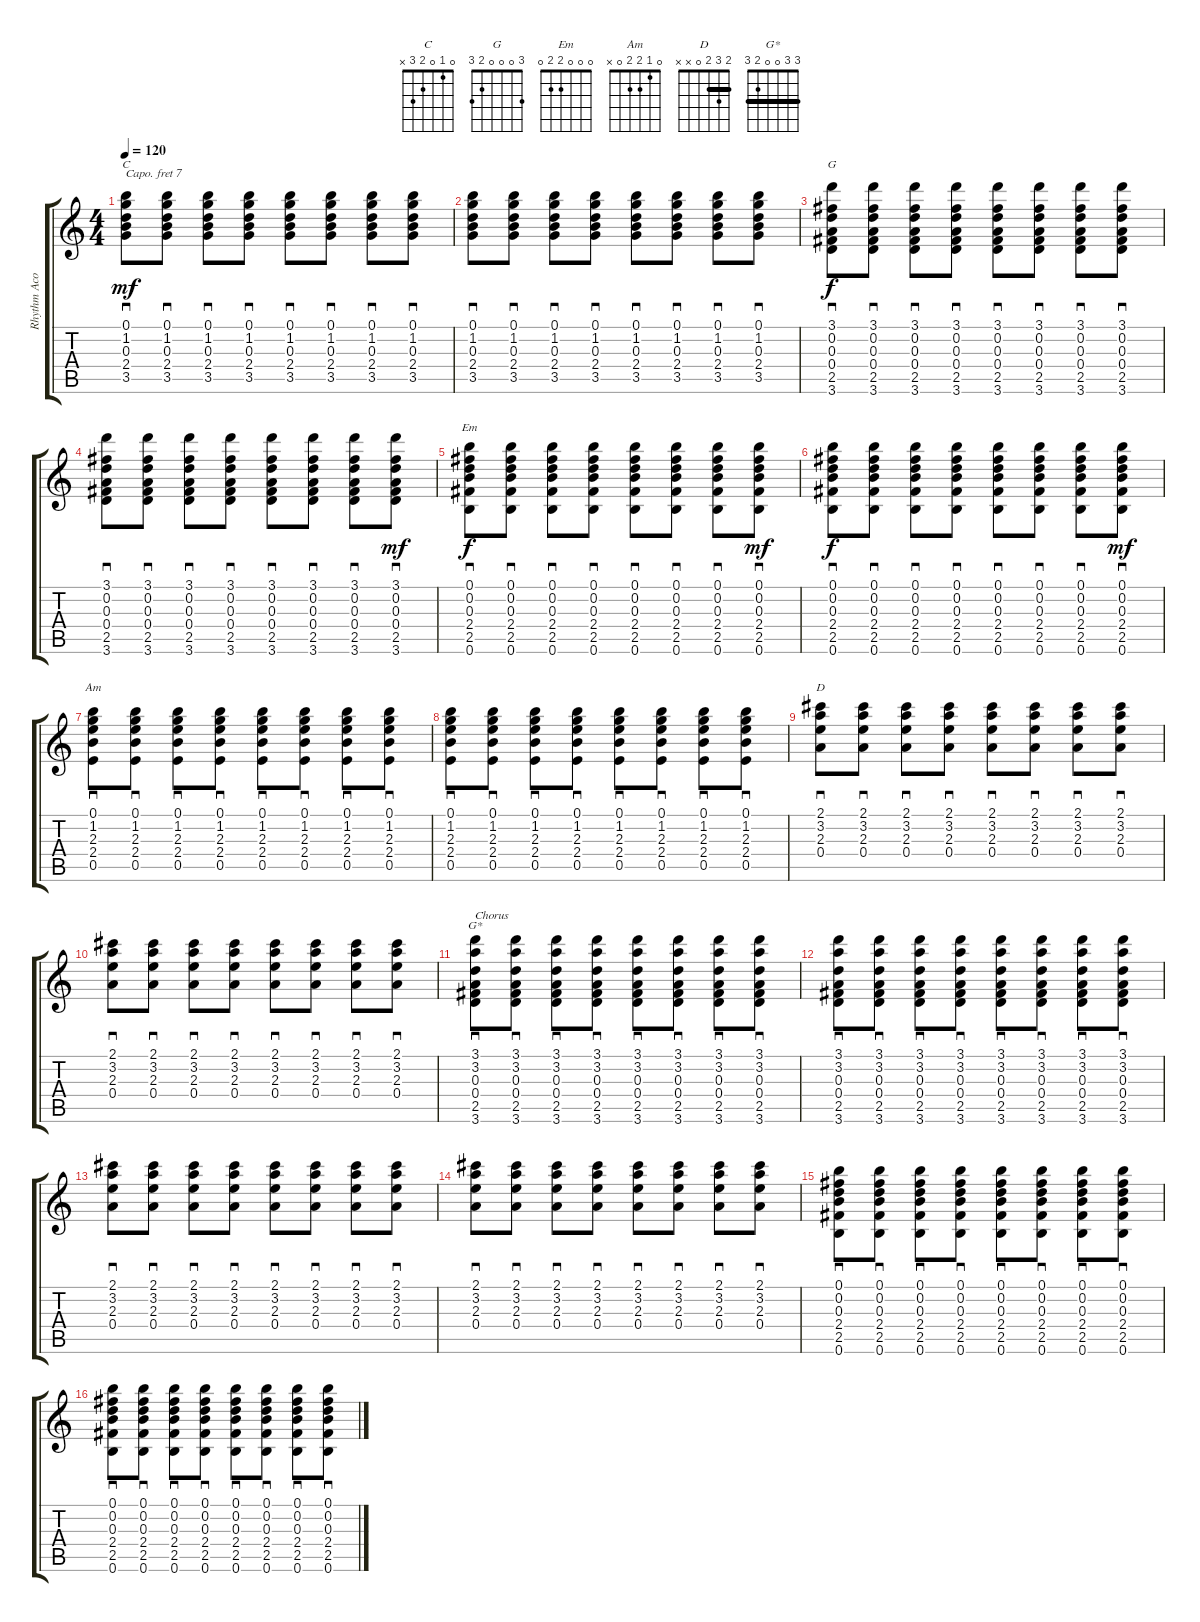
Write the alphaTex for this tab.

\track ("Rhythm Acoustic" "Rhythm Aco") {instrument acousticguitarsteel}
\staff {score tabs}
\capo 7
\tuning (E4 B3 G3 D3 A2 E2) {hide}
\chord ("C" 0 1 0 2 3 x)
\chord ("G" 3 0 0 0 2 3)
\chord ("Em" 0 0 0 2 2 0)
\chord ("Am" 0 1 2 2 0 x)
\chord ("D" 2 3 2 0 x x) {barre 2}
\chord ("G*" 3 3 0 0 2 3) {barre 3}
\ts (4 4)
\tempo 120
\clef g2
\ks c
(0.1 1.2 0.3 2.4 3.5).8{sd ch "C" dy mf} (0.1 1.2 0.3 2.4 3.5).8{sd} (0.1 1.2 0.3 2.4 3.5).8{sd} (0.1 1.2 0.3 2.4 3.5).8{sd} (0.1 1.2 0.3 2.4 3.5).8{sd} (0.1 1.2 0.3 2.4 3.5).8{sd} (0.1 1.2 0.3 2.4 3.5).8{sd} (0.1 1.2 0.3 2.4 3.5).8{sd} |
(0.1 1.2 0.3 2.4 3.5).8{sd} (0.1 1.2 0.3 2.4 3.5).8{sd} (0.1 1.2 0.3 2.4 3.5).8{sd} (0.1 1.2 0.3 2.4 3.5).8{sd} (0.1 1.2 0.3 2.4 3.5).8{sd} (0.1 1.2 0.3 2.4 3.5).8{sd} (0.1 1.2 0.3 2.4 3.5).8{sd} (0.1 1.2 0.3 2.4 3.5).8{sd} |
(3.1 0.2 0.3 0.4 2.5 3.6).8{sd ch "G" dy f} (3.1 0.2 0.3 0.4 2.5 3.6).8{sd} (3.1 0.2 0.3 0.4 2.5 3.6).8{sd} (3.1 0.2 0.3 0.4 2.5 3.6).8{sd} (3.1 0.2 0.3 0.4 2.5 3.6).8{sd} (3.1 0.2 0.3 0.4 2.5 3.6).8{sd} (3.1 0.2 0.3 0.4 2.5 3.6).8{sd} (3.1 0.2 0.3 0.4 2.5 3.6).8{sd} |
(3.1 0.2 0.3 0.4 2.5 3.6).8{sd} (3.1 0.2 0.3 0.4 2.5 3.6).8{sd} (3.1 0.2 0.3 0.4 2.5 3.6).8{sd} (3.1 0.2 0.3 0.4 2.5 3.6).8{sd} (3.1 0.2 0.3 0.4 2.5 3.6).8{sd} (3.1 0.2 0.3 0.4 2.5 3.6).8{sd} (3.1 0.2 0.3 0.4 2.5 3.6).8{sd} (3.1 0.2 0.3 0.4 2.5 3.6).8{sd dy mf} |
(0.1 0.2 0.3 2.4 2.5 0.6).8{sd ch "Em" dy f} (0.1 0.2 0.3 2.4 2.5 0.6).8{sd} (0.1 0.2 0.3 2.4 2.5 0.6).8{sd} (0.1 0.2 0.3 2.4 2.5 0.6).8{sd} (0.1 0.2 0.3 2.4 2.5 0.6).8{sd} (0.1 0.2 0.3 2.4 2.5 0.6).8{sd} (0.1 0.2 0.3 2.4 2.5 0.6).8{sd} (0.1 0.2 0.3 2.4 2.5 0.6).8{sd dy mf} |
(0.1 0.2 0.3 2.4 2.5 0.6).8{sd dy f} (0.1 0.2 0.3 2.4 2.5 0.6).8{sd} (0.1 0.2 0.3 2.4 2.5 0.6).8{sd} (0.1 0.2 0.3 2.4 2.5 0.6).8{sd} (0.1 0.2 0.3 2.4 2.5 0.6).8{sd} (0.1 0.2 0.3 2.4 2.5 0.6).8{sd} (0.1 0.2 0.3 2.4 2.5 0.6).8{sd} (0.1 0.2 0.3 2.4 2.5 0.6).8{sd dy mf} |
(0.1 1.2 2.3 2.4 0.5).8{sd ch "Am"} (0.1 1.2 2.3 2.4 0.5).8{sd} (0.1 1.2 2.3 2.4 0.5).8{sd} (0.1 1.2 2.3 2.4 0.5).8{sd} (0.1 1.2 2.3 2.4 0.5).8{sd} (0.1 1.2 2.3 2.4 0.5).8{sd} (0.1 1.2 2.3 2.4 0.5).8{sd} (0.1 1.2 2.3 2.4 0.5).8{sd} |
(0.1 1.2 2.3 2.4 0.5).8{sd} (0.1 1.2 2.3 2.4 0.5).8{sd} (0.1 1.2 2.3 2.4 0.5).8{sd} (0.1 1.2 2.3 2.4 0.5).8{sd} (0.1 1.2 2.3 2.4 0.5).8{sd} (0.1 1.2 2.3 2.4 0.5).8{sd} (0.1 1.2 2.3 2.4 0.5).8{sd} (0.1 1.2 2.3 2.4 0.5).8{sd} |
(2.1 3.2 2.3 0.4).8{sd ch "D"} (2.1 3.2 2.3 0.4).8{sd} (2.1 3.2 2.3 0.4).8{sd} (2.1 3.2 2.3 0.4).8{sd} (2.1 3.2 2.3 0.4).8{sd} (2.1 3.2 2.3 0.4).8{sd} (2.1 3.2 2.3 0.4).8{sd} (2.1 3.2 2.3 0.4).8{sd} |
(2.1 3.2 2.3 0.4).8{sd} (2.1 3.2 2.3 0.4).8{sd} (2.1 3.2 2.3 0.4).8{sd} (2.1 3.2 2.3 0.4).8{sd} (2.1 3.2 2.3 0.4).8{sd} (2.1 3.2 2.3 0.4).8{sd} (2.1 3.2 2.3 0.4).8{sd} (2.1 3.2 2.3 0.4).8{sd} |
(3.1 3.2 0.3 0.4 2.5 3.6).8{sd ch "G*" txt "Chorus"} (3.1 3.2 0.3 0.4 2.5 3.6).8{sd} (3.1 3.2 0.3 0.4 2.5 3.6).8{sd} (3.1 3.2 0.3 0.4 2.5 3.6).8{sd} (3.1 3.2 0.3 0.4 2.5 3.6).8{sd} (3.1 3.2 0.3 0.4 2.5 3.6).8{sd} (3.1 3.2 0.3 0.4 2.5 3.6).8{sd} (3.1 3.2 0.3 0.4 2.5 3.6).8{sd} |
(3.1 3.2 0.3 0.4 2.5 3.6).8{sd} (3.1 3.2 0.3 0.4 2.5 3.6).8{sd} (3.1 3.2 0.3 0.4 2.5 3.6).8{sd} (3.1 3.2 0.3 0.4 2.5 3.6).8{sd} (3.1 3.2 0.3 0.4 2.5 3.6).8{sd} (3.1 3.2 0.3 0.4 2.5 3.6).8{sd} (3.1 3.2 0.3 0.4 2.5 3.6).8{sd} (3.1 3.2 0.3 0.4 2.5 3.6).8{sd} |
(2.1 3.2 2.3 0.4).8{sd} (2.1 3.2 2.3 0.4).8{sd} (2.1 3.2 2.3 0.4).8{sd} (2.1 3.2 2.3 0.4).8{sd} (2.1 3.2 2.3 0.4).8{sd} (2.1 3.2 2.3 0.4).8{sd} (2.1 3.2 2.3 0.4).8{sd} (2.1 3.2 2.3 0.4).8{sd} |
(2.1 3.2 2.3 0.4).8{sd} (2.1 3.2 2.3 0.4).8{sd} (2.1 3.2 2.3 0.4).8{sd} (2.1 3.2 2.3 0.4).8{sd} (2.1 3.2 2.3 0.4).8{sd} (2.1 3.2 2.3 0.4).8{sd} (2.1 3.2 2.3 0.4).8{sd} (2.1 3.2 2.3 0.4).8{sd} |
(0.1 0.2 0.3 2.4 2.5 0.6).8{sd} (0.1 0.2 0.3 2.4 2.5 0.6).8{sd} (0.1 0.2 0.3 2.4 2.5 0.6).8{sd} (0.1 0.2 0.3 2.4 2.5 0.6).8{sd} (0.1 0.2 0.3 2.4 2.5 0.6).8{sd} (0.1 0.2 0.3 2.4 2.5 0.6).8{sd} (0.1 0.2 0.3 2.4 2.5 0.6).8{sd} (0.1 0.2 0.3 2.4 2.5 0.6).8{sd} |
(0.1 0.2 0.3 2.4 2.5 0.6).8{sd} (0.1 0.2 0.3 2.4 2.5 0.6).8{sd} (0.1 0.2 0.3 2.4 2.5 0.6).8{sd} (0.1 0.2 0.3 2.4 2.5 0.6).8{sd} (0.1 0.2 0.3 2.4 2.5 0.6).8{sd} (0.1 0.2 0.3 2.4 2.5 0.6).8{sd} (0.1 0.2 0.3 2.4 2.5 0.6).8{sd} (0.1 0.2 0.3 2.4 2.5 0.6).8{sd}
